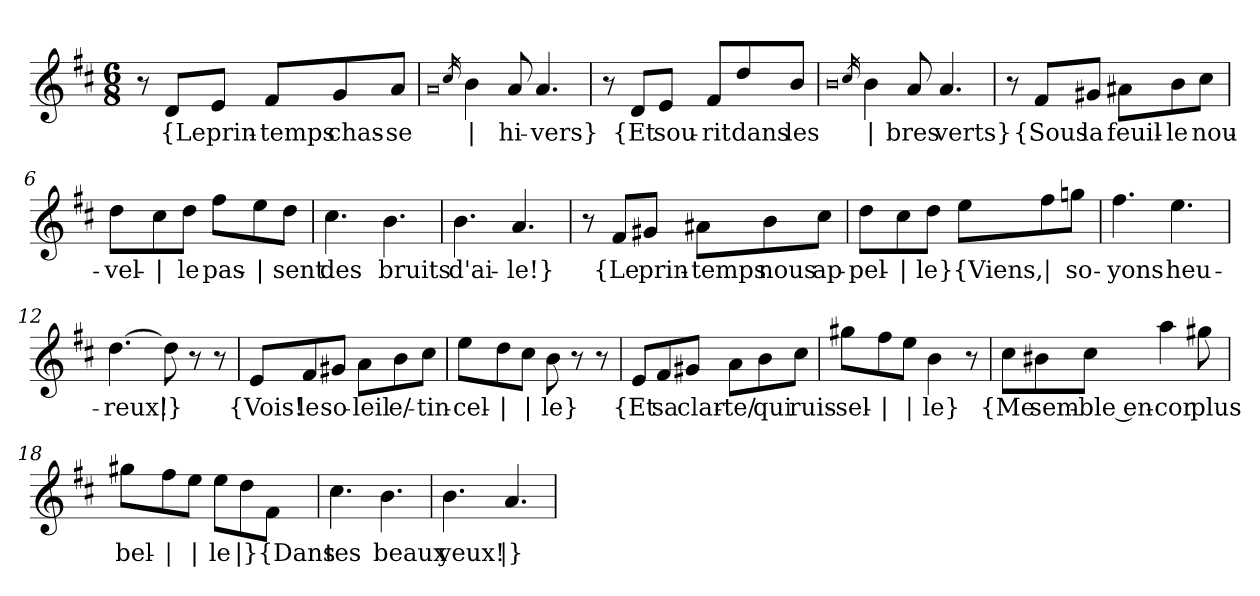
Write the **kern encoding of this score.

**kern	**text
*part1	*part1
*staff1	*staff1
*clefG2	*
*k[f#c#]	*
*M6/8	*
=1	=1
8r	.
!	!LO:LY:b
8d/L	{Le
!	!LO:LY:b
8e/J	prin-
!	!LO:LY:b
8f#/L	-temps
!	!LO:LY:b
8g/	chas-
!	!LO:LY:b
8a/J	-se
=2	=2
0qa	.
16qcc#/	.
!	!LO:LY:b
4b\	|
!	!LO:LY:b
8a/	hi-
!	!LO:LY:b
4.a/	-vers}
=3	=3
8r	.
!	!LO:LY:b
8d/L	{Et
!	!LO:LY:b
8e/J	sou-
!	!LO:LY:b
8f#/L	-rit
!	!LO:LY:b
8dd/	dans
!	!LO:LY:b
8b/J	les
=4	=4
0qb	.
16qcc#/	.
!	!LO:LY:b
4b\	|
!	!LO:LY:b
8a/	-bres
!	!LO:LY:b
4.a/	verts}
!!LO:LB:g=z
=5	=5
8r	.
!	!LO:LY:b
8f#/L	{Sous
!	!LO:LY:b
8g#X/J	la
!	!LO:LY:b
8a#X\L	feuil-
!	!LO:LY:b
8b\	-le
!	!LO:LY:b
8cc#\J	nou-
=6	=6
!	!LO:LY:b
8dd\L	-vel-
!	!LO:LY:b
8cc#\	|
!	!LO:LY:b
8dd\J	-le
!	!LO:LY:b
8ff#\L	pas-
!	!LO:LY:b
8ee\	|
!	!LO:LY:b
8dd\J	-sent
=7	=7
!	!LO:LY:b
4.cc#\	des
!	!LO:LY:b
4.b\	bruits
=8	=8
!	!LO:LY:b
4.b\	d'ai-
!	!LO:LY:b
4.a/	-le!}
=9	=9
8r	.
!	!LO:LY:b
8f#/L	{Le
!	!LO:LY:b
8g#X/J	prin-
!	!LO:LY:b
8a#X\L	-temps
!	!LO:LY:b
8b\	nous
!	!LO:LY:b
8cc#\J	ap-
!!LO:LB:g=z
=10	=10
!	!LO:LY:b
8dd\L	-pel-
!	!LO:LY:b
8cc#\	|
!	!LO:LY:b
8dd\J	-le}
!	!LO:LY:b
8ee\L	{Viens,
!	!LO:LY:b
8ff#\	|
!	!LO:LY:b
8ggn\J	so-
=11	=11
!	!LO:LY:b
4.ff#\	-yons
!	!LO:LY:b
4.ee\	heu-
=12	=12
!	!LO:LY:b
[4.dd\	-reux!
!	!LO:LY:b
8dd\]	|}
8r	.
8r	.
=13	=13
!	!LO:LY:b
8e/L	{Vois!
!	!LO:LY:b
8f#/	le
!	!LO:LY:b
8g#X/J	so-
!	!LO:LY:b
8a\L	-leil
!	!LO:LY:b
8b\	e/-
!	!LO:LY:b
8cc#\J	-tin-
=14	=14
!	!LO:LY:b
8ee\L	-cel-
!	!LO:LY:b
8dd\	|
!	!LO:LY:b
8cc#\J	|
!	!LO:LY:b
8b\	-le}
8r	.
8r	.
!!LO:LB:g=z
=15	=15
!	!LO:LY:b
8e/L	{Et
!	!LO:LY:b
8f#/	sa
!	!LO:LY:b
8g#X/J	clar-
!	!LO:LY:b
8a\L	-te/
!	!LO:LY:b
8b\	qui
!	!LO:LY:b
8cc#\J	ruis-
=16	=16
!	!LO:LY:b
8gg#X\L	-sel-
!	!LO:LY:b
8ff#\	|
!	!LO:LY:b
8ee\J	|
!	!LO:LY:b
4b\	-le}
8r	.
=17	=17
!	!LO:LY:b
8cc#\L	{Me
!	!LO:LY:b
8b#X\	sem-
!	!LO:LY:b
8cc#\J	-ble en-
!	!LO:LY:b
4aa\	-cor
!	!LO:LY:b
8gg#X\	plus
=18	=18
!	!LO:LY:b
8gg#X\L	bel-
!	!LO:LY:b
8ff#\	|
!	!LO:LY:b
8ee\J	|
!	!LO:LY:b
8ee\L	-le
!	!LO:LY:b
8dd\	|}
!	!LO:LY:b
8f#\J	{Dans
=19	=19
!	!LO:LY:b
4.cc#\	tes
!	!LO:LY:b
4.b\	beaux
!!LO:LB:g=z
=20	=20
!	!LO:LY:b
4.b\	yeux!
!	!LO:LY:b
4.a/	|}
=	=
*-	*-
